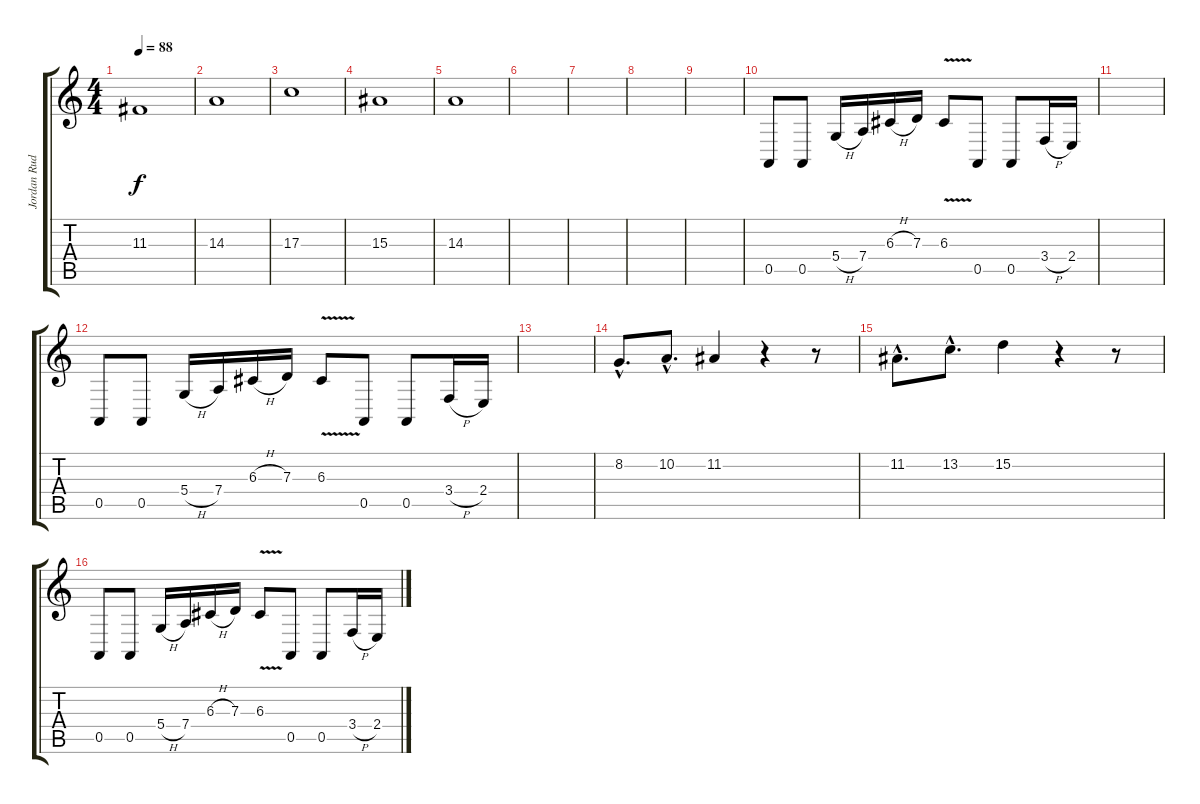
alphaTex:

\track ("Jordan Rudess" "Jordan Rud") {instrument sitar}
\staff {score tabs}
\tuning (E4 B3 G3 D3 A2 E2) {hide}
\ts (4 4)
\tempo 88
\clef g2
\ks c
11.3.1{dy f} |
14.3.1{volume 8 instrument stringensemble1} |
17.3.1 |
15.3.1 |
14.3.1 |
|
|
|
|
0.5.8{volume 10} 0.5.8 5.4{h}.16 7.4.16 6.3{h}.16 7.3.16 6.3{v}.8 0.5.8 0.5.8 3.4{h}.16 2.4.16 |
|
0.5.8{volume 10} 0.5.8 5.4{h}.16 7.4.16 6.3{h}.16 7.3.16 6.3{v}.8 0.5.8 0.5.8 3.4{h}.16 2.4.16 |
|
8.2{hac}.8{d} 10.2{hac}.8{d} 11.2.4 r.4 r.8 |
11.2{hac}.8{d} 13.2{hac}.8{d} 15.2.4 r.4 r.8 |
0.5.8 0.5.8 5.4{h}.16 7.4.16 6.3{h}.16 7.3.16 6.3{v}.8 0.5.8 0.5.8 3.4{h}.16 2.4.16
